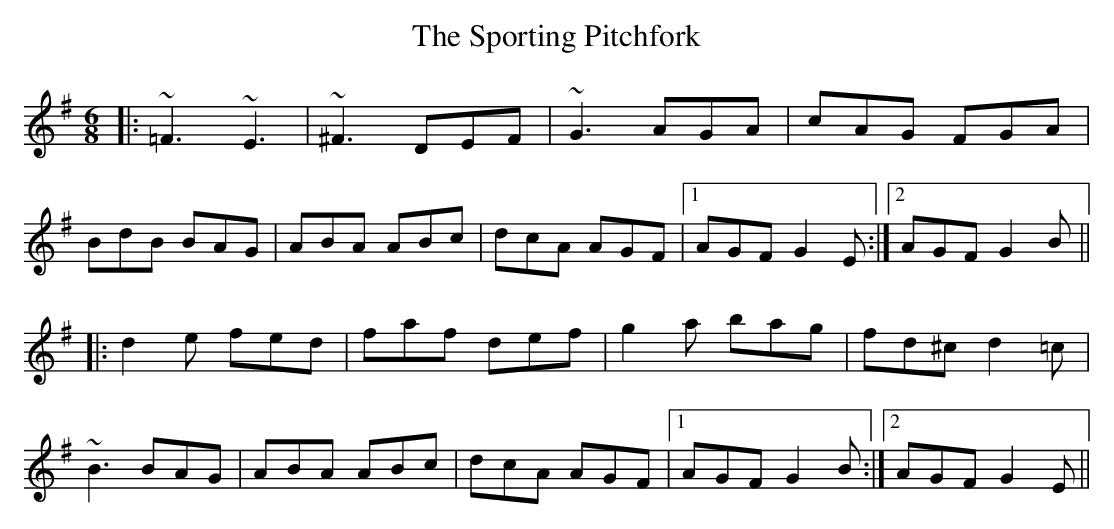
X:1
T: The Sporting Pitchfork
M: 6/8
L: 1/8
K: Dmix
|:~=F3 ~E3|~^F3 DEF|~G3 AGA|cAG FGA|
BdB BAG|ABA ABc|dcA AGF|1 AGF G2E:|2 AGF G2B||
|:d2e fed|faf def|g2a bag|fd^c d2=c|
~B3 BAG|ABA ABc|dcA AGF|1 AGF G2B:|2 AGF G2E||
